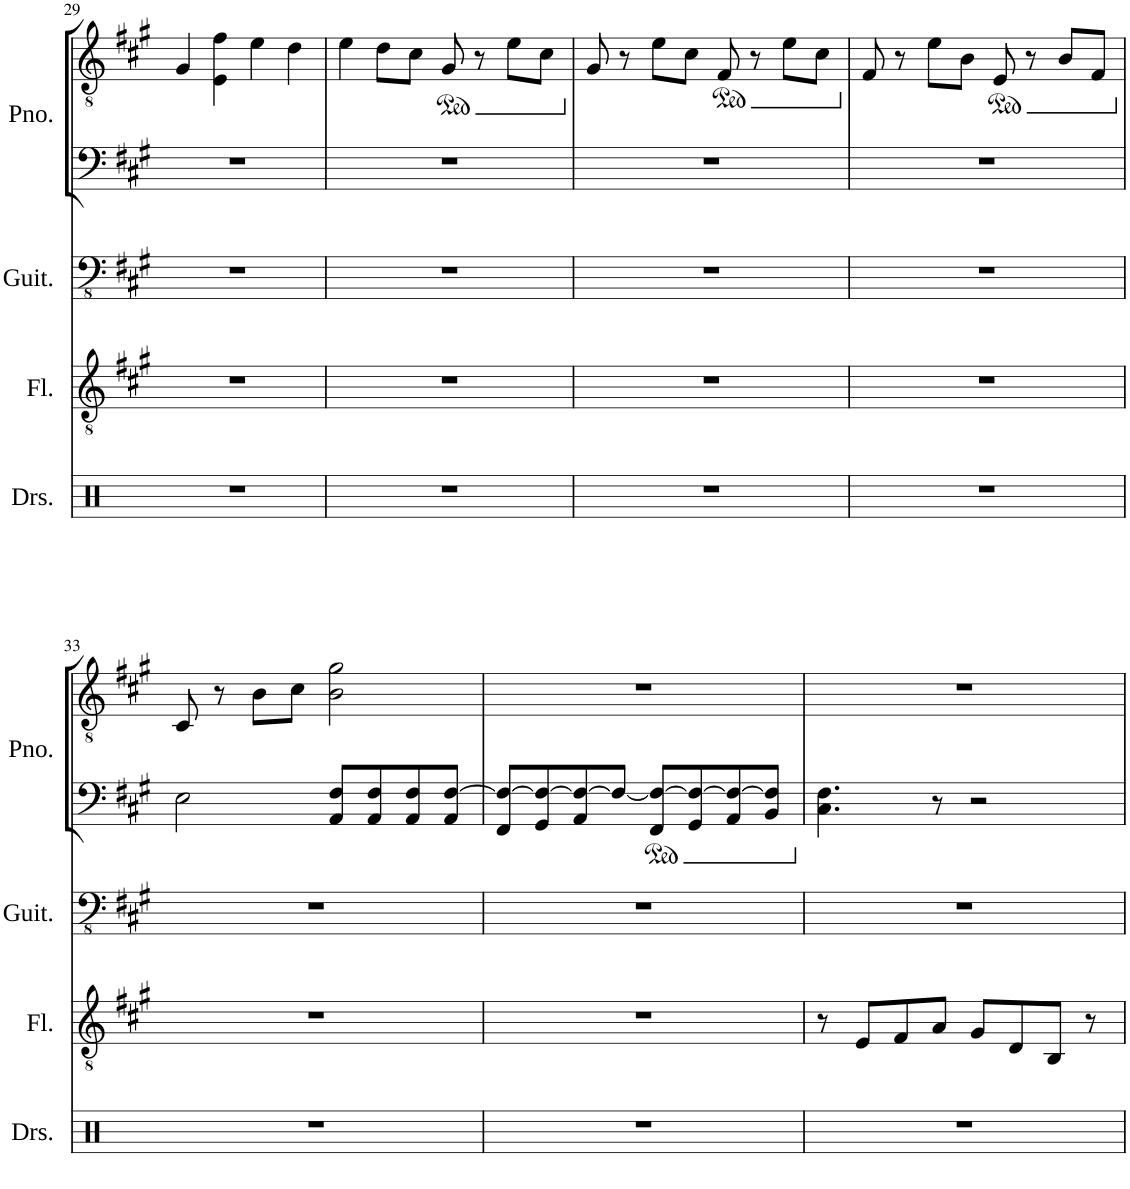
**kern	**kern	**kern	**kern	**kern
*part4	*part3	*part2	*part1	*part1
*staff5	*staff4	*staff3	*staff2	*staff1
*I"Drumset	*I"Flute	*I"Guitar	*I"Piano	*
*I'Drs.	*I'Fl.	*I'Guit.	*I'Pno.	*
!!LO:PB:g=z
*clefX	*clefGv2	*clefFv4	*clefF4	*clefGv2
*k[]	*k[f#c#g#]	*k[f#c#g#]	*k[f#c#g#]	*k[f#c#g#]
*M4/4	*M4/4	*M4/4	*M4/4	*M4/4
=29	=29	=29	=29	=29
1r	1r	1r	1r	4G#/
.	.	.	.	4E\ 4f#\
.	.	.	.	4e\
.	.	.	.	4d\
=30	=30	=30	=30	=30
1r	1r	1r	1r	4e\
.	.	.	.	8d\L
.	.	.	.	8c#\J
*	*	*	*	*ped
.	.	.	.	8G#/
.	.	.	.	8r
.	.	.	.	8e\L
.	.	.	.	8c#\J
=31	=31	=31	=31	=31
*	*	*	*	*Xped
1r	1r	1r	1r	8G#/
.	.	.	.	8r
.	.	.	.	8e\L
.	.	.	.	8c#\J
*	*	*	*	*ped
.	.	.	.	8F#/
.	.	.	.	8r
.	.	.	.	8e\L
.	.	.	.	8c#\J
=32	=32	=32	=32	=32
*	*	*	*	*Xped
1r	1r	1r	1r	8F#/
.	.	.	.	8r
.	.	.	.	8e\L
.	.	.	.	8B\J
*	*	*	*	*ped
.	.	.	.	8E/
.	.	.	.	8r
.	.	.	.	8B/L
.	.	.	.	8F#/J
!!LO:LB:g=z
=33	=33	=33	=33	=33
*	*	*	*	*Xped
1r	1r	1r	2E\	8C#/
.	.	.	.	8r
.	.	.	.	8B\L
.	.	.	.	8c#\J
.	.	.	8AA/ 8F#/L	2B\ 2g#\
.	.	.	8AA/ 8F#/	.
.	.	.	8AA/ 8F#/	.
.	.	.	8AA/ [8F#/J	.
=34	=34	=34	=34	=34
1r	1r	1r	8FF#/ 8F#/_L	1r
.	.	.	8GG#/ 8F#/_	.
.	.	.	8AA/ 8F#/_	.
.	.	.	8F#/J_	.
.	.	.	8FF#/ 8F#/_L	.
.	.	.	8GG#/ 8F#/_	.
.	.	.	8AA/ 8F#/_	.
.	.	.	8BB/ 8F#/]J	.
=35	=35	=35	=35	=35
1r	8r	1r	4.C#\ 4.F#\	1r
.	8E/L	.	.	.
.	8F#/	.	.	.
.	8A/J	.	8r	.
.	8G#/L	.	2r	.
.	8D/	.	.	.
.	8BB/J	.	.	.
.	8r	.	.	.
=	=	=	=	=
*-	*-	*-	*-	*-
